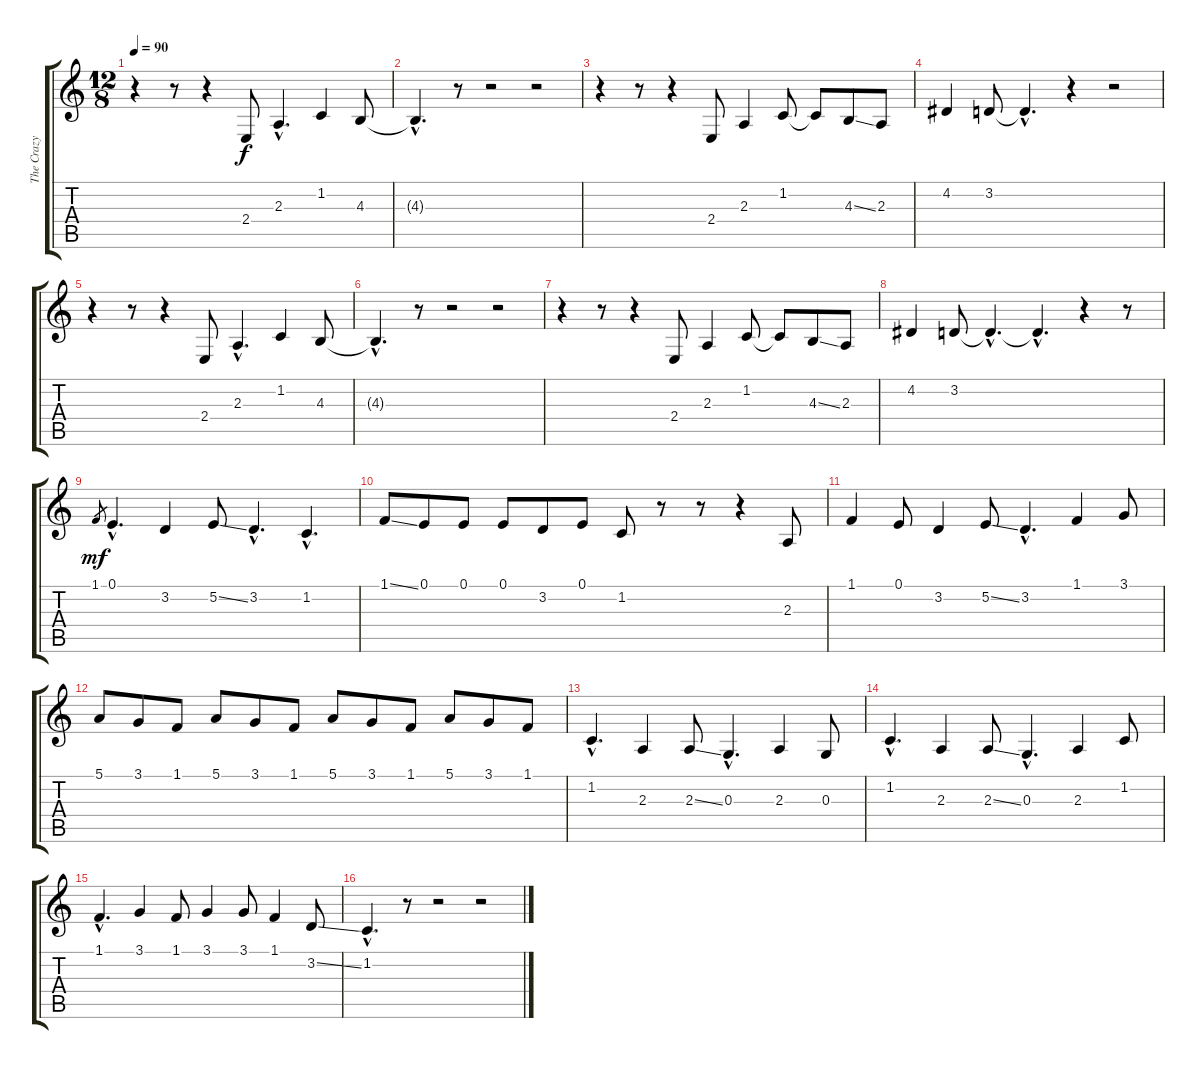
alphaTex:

\track ("The Crazy One" "The Crazy ") {instrument tangoaccordion}
\staff {score tabs}
\tuning (E4 B3 G3 D3 A2 E2) {hide}
\ts (12 8)
\tempo 90
\clef g2
\ks c
r.4{dy mf} r.8 r.4 2.4.8{dy f} 2.3{hac}.4{d} 1.2.4 4.3.8 |
4.3{hac t}.4{d} r.8 r.2 r.2 |
r.4 r.8 r.4 2.4.8 2.3.4 1.2.8 1.2{t}.8 4.3{ss}.8 2.3.8 |
4.2.4 3.2.8 3.2{hac t}.4{d} r.4 r.2 |
r.4 r.8 r.4 2.4.8 2.3{hac}.4{d} 1.2.4 4.3.8 |
4.3{hac t}.4{d} r.8 r.2 r.2 |
r.4 r.8 r.4 2.4.8 2.3.4 1.2.8 1.2{t}.8 4.3{ss}.8 2.3.8 |
4.2.4 3.2.8 3.2{hac t}.4{d} 3.2{hac t}.4{d} r.4 r.8 |
1.1.8{gr dy mf} 0.1{hac}.4{d} 3.2.4 5.2{ss}.8 3.2{hac}.4{d} 1.2{hac}.4{d} |
1.1{ss}.8 0.1.8 0.1.8 0.1.8 3.2.8 0.1.8 1.2.8 r.8 r.8 r.4 2.3.8 |
1.1.4 0.1.8 3.2.4 5.2{ss}.8 3.2{hac}.4{d} 1.1.4 3.1.8 |
5.1.8 3.1.8 1.1.8 5.1.8 3.1.8 1.1.8 5.1.8 3.1.8 1.1.8 5.1.8 3.1.8 1.1.8 |
1.2{hac}.4{d} 2.3.4 2.3{ss}.8 0.3{hac}.4{d} 2.3.4 0.3.8 |
1.2{hac}.4{d} 2.3.4 2.3{ss}.8 0.3{hac}.4{d} 2.3.4 1.2.8 |
1.1{hac}.4{d} 3.1.4 1.1.8 3.1.4 3.1.8 1.1.4 3.2{ss}.8 |
1.2{hac}.4{d} r.8 r.2 r.2
